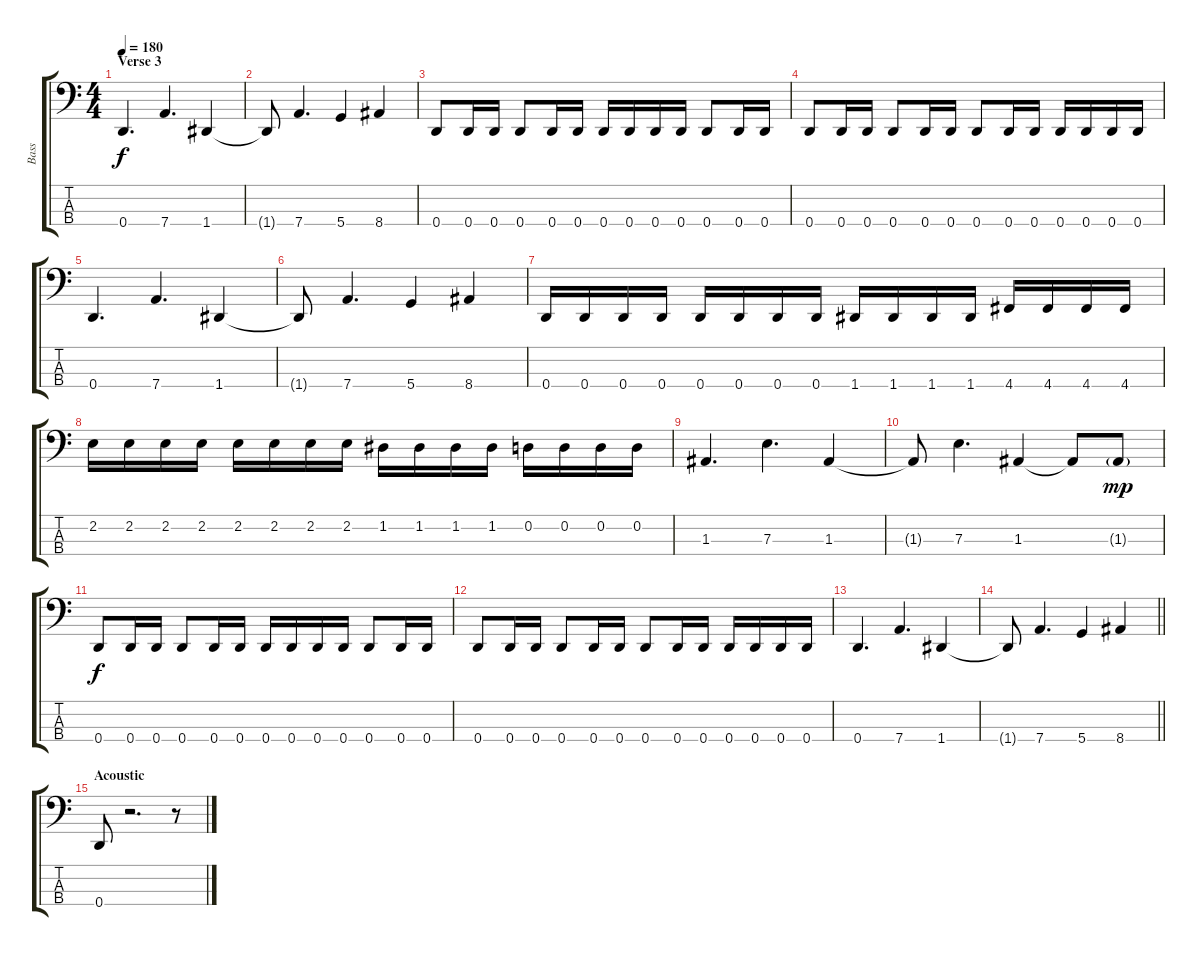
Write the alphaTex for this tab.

\track ("Bass" "Bass") {instrument electricbassfinger}
\staff {score tabs}
\tuning (G2 D2 A1 D1) {hide}
\ts (4 4)
\section ("" "Verse 3")
\tempo 180
\clef f4
\ks c
0.4.4{d dy f} 7.4.4{d} 1.4.4 |
1.4{t}.8 7.4.4{d} 5.4.4 8.4.4 |
0.4.8 0.4.16 0.4.16 0.4.8 0.4.16 0.4.16 0.4.16 0.4.16 0.4.16 0.4.16 0.4.8 0.4.16 0.4.16 |
0.4.8 0.4.16 0.4.16 0.4.8 0.4.16 0.4.16 0.4.8 0.4.16 0.4.16 0.4.16 0.4.16 0.4.16 0.4.16 |
0.4.4{d} 7.4.4{d} 1.4.4 |
1.4{t}.8 7.4.4{d} 5.4.4 8.4.4 |
0.4.16 0.4.16 0.4.16 0.4.16 0.4.16 0.4.16 0.4.16 0.4.16 1.4.16 1.4.16 1.4.16 1.4.16 4.4.16 4.4.16 4.4.16 4.4.16 |
2.2.16 2.2.16 2.2.16 2.2.16 2.2.16 2.2.16 2.2.16 2.2.16 1.2.16 1.2.16 1.2.16 1.2.16 0.2.16 0.2.16 0.2.16 0.2.16 |
1.3.4{d} 7.3.4{d} 1.3.4 |
1.3{t}.8 7.3.4{d} 1.3.4 1.3{t}.8 1.3{g}.8{dy mp} |
0.4.8{dy f} 0.4.16 0.4.16 0.4.8 0.4.16 0.4.16 0.4.16 0.4.16 0.4.16 0.4.16 0.4.8 0.4.16 0.4.16 |
0.4.8 0.4.16 0.4.16 0.4.8 0.4.16 0.4.16 0.4.8 0.4.16 0.4.16 0.4.16 0.4.16 0.4.16 0.4.16 |
0.4.4{d} 7.4.4{d} 1.4.4 |
\barLineRight lightlight
1.4{t}.8 7.4.4{d} 5.4.4 8.4.4 |
\section ("" "Acoustic")
0.4.8 r.2{d} r.8
